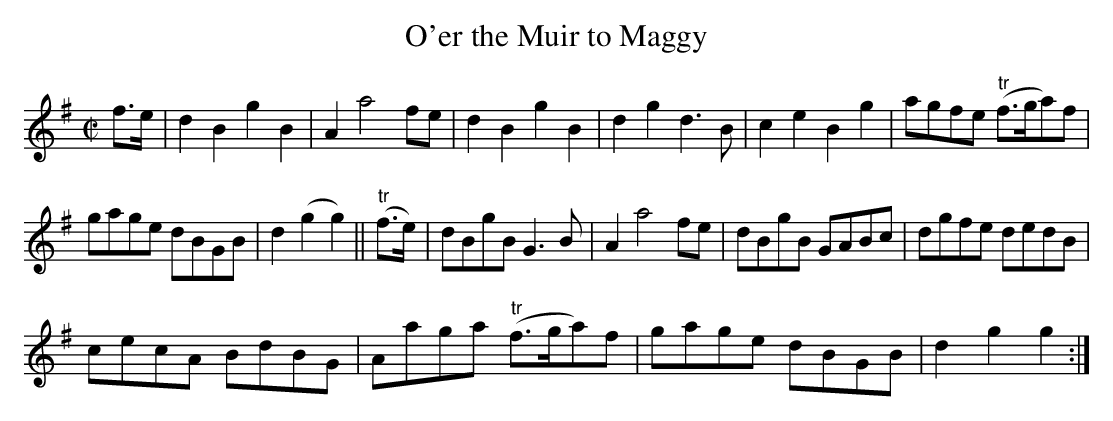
X:1
T:O'er the Muir to Maggy
M:C|
K:G
f>e|\
d2B2 g2B2| A2a4 fe| d2B2 g2B2| d2g2 d3B|\
c2e2 B2g2| agfe ("tr"f>ga)f|
gage dBGB| d2(g2 g2)||\
("tr"f>e)|\
dBgB G3B| A2a4 fe| dBgB GABc| dgfe dedB|
cecA BdBG| Aaga ("tr"f>ga)f| gage dBGB| d2g2 g2:|
